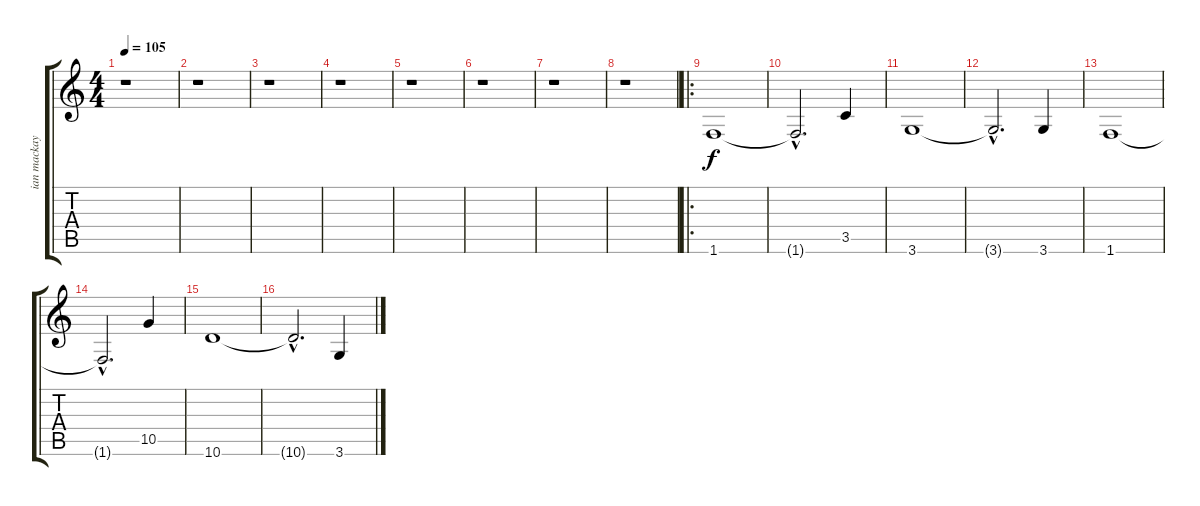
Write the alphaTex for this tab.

\track ("ian mackaye" "ian mackay") {instrument distortionguitar}
\staff {score tabs}
\tuning (E4 B3 G3 D3 A2 E2) {hide}
\ts (4 4)
\tempo 105
\clef g2
\ks c
r.1{dy f instrument distortionguitar} |
r.1 |
r.1 |
r.1 |
r.1 |
r.1 |
r.1 |
r.1 |
\ro
1.6.1 |
1.6{hac t}.2{d} 3.5.4 |
3.6.1 |
3.6{hac t}.2{d} 3.6.4 |
1.6.1 |
1.6{hac t}.2{d} 10.5.4 |
10.6.1 |
10.6{hac t}.2{d} 3.6.4
